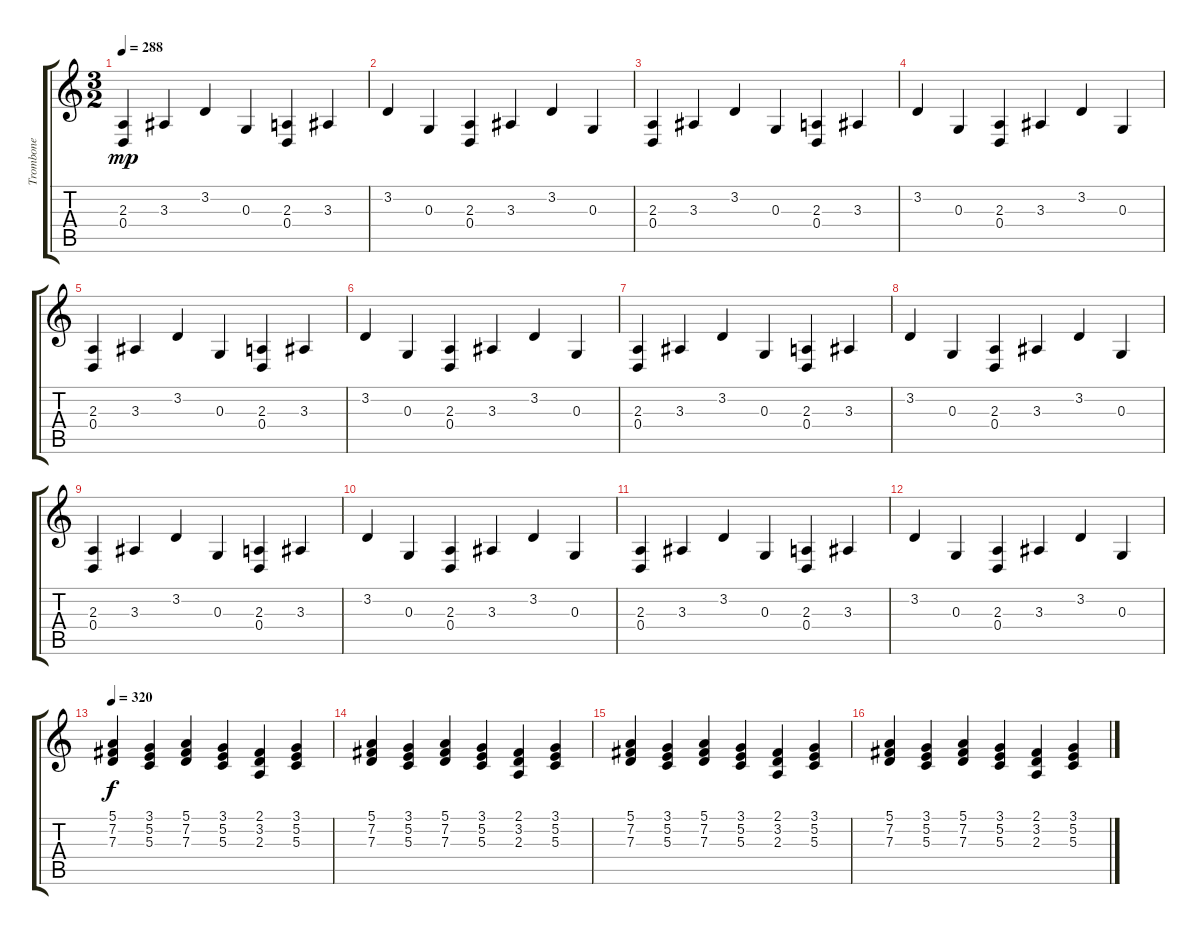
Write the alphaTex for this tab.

\track ("Trombone" "Trombone") {instrument trombone}
\staff {score tabs}
\tuning (E4 B3 G3 D3 A2 E2) {hide}
\ts (3 2)
\tempo 288
\clef g2
\ks c
(2.3 0.4).4{dy mp} 3.3.4 3.2.4 0.3.4 (2.3 0.4).4 3.3.4 |
3.2.4 0.3.4 (2.3 0.4).4 3.3.4 3.2.4 0.3.4 |
(2.3 0.4).4 3.3.4 3.2.4 0.3.4 (2.3 0.4).4 3.3.4 |
3.2.4 0.3.4 (2.3 0.4).4 3.3.4 3.2.4 0.3.4 |
(2.3 0.4).4 3.3.4 3.2.4 0.3.4 (2.3 0.4).4 3.3.4 |
3.2.4 0.3.4 (2.3 0.4).4 3.3.4 3.2.4 0.3.4 |
(2.3 0.4).4 3.3.4 3.2.4 0.3.4 (2.3 0.4).4 3.3.4 |
3.2.4 0.3.4 (2.3 0.4).4 3.3.4 3.2.4 0.3.4 |
(2.3 0.4).4 3.3.4 3.2.4 0.3.4 (2.3 0.4).4 3.3.4 |
3.2.4 0.3.4 (2.3 0.4).4 3.3.4 3.2.4 0.3.4 |
(2.3 0.4).4 3.3.4 3.2.4 0.3.4 (2.3 0.4).4 3.3.4 |
3.2.4 0.3.4 (2.3 0.4).4 3.3.4 3.2.4 0.3.4 |
\tempo 320
(5.1 7.2 7.3).4{dy f} (3.1 5.2 5.3).4 (5.1 7.2 7.3).4 (3.1 5.2 5.3).4 (2.1 3.2 2.3).4 (3.1 5.2 5.3).4 |
(5.1 7.2 7.3).4 (3.1 5.2 5.3).4 (5.1 7.2 7.3).4 (3.1 5.2 5.3).4 (2.1 3.2 2.3).4 (3.1 5.2 5.3).4 |
(5.1 7.2 7.3).4 (3.1 5.2 5.3).4 (5.1 7.2 7.3).4 (3.1 5.2 5.3).4 (2.1 3.2 2.3).4 (3.1 5.2 5.3).4 |
(5.1 7.2 7.3).4 (3.1 5.2 5.3).4 (5.1 7.2 7.3).4 (3.1 5.2 5.3).4 (2.1 3.2 2.3).4 (3.1 5.2 5.3).4
